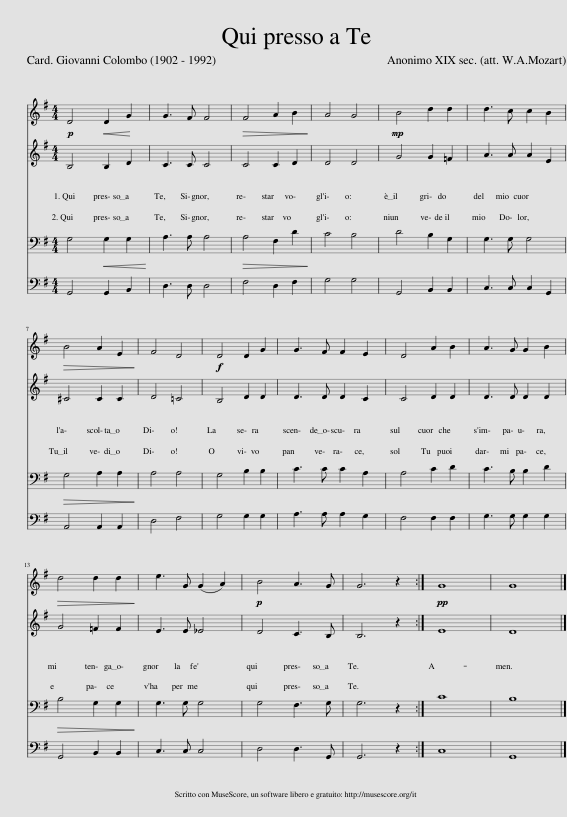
X:1
%%score 1 2 3 4
L:1/8
Q:1/4=90
M:4/4
I:linebreak $
K:G
V:1 treble
V:2 treble
V:3 bass
V:4 bass
V:1
!p! D4!<(! D2!<)! G2 | G3 F F4 |!>(! F4 A2 B2!>)! | A4 G4 |!mp! B4 d2 d2 | %5
 d3 c c2 B2 |$!>(! B4 A2 E2!>)! | F4 D4 |!f! D4 D2 G2 | G3 F F2 E2 | %10
 D4 A2 B2 | A3 G G2 B2 |$!>(! d4 d2 d2!>)! | e3 G (G2 A2) |!p! B4 A3 G | %15
 G6 z2 :|!pp! G8 | G8 |] %18
V:2
 B,4 B,2 D2 | C3 C C4 | C4 C2 D2 | D4 D4 | G4 G2 =F2 | %5
 A3 A A2 E2 |$ ^C4 C2 C2 | D4 =C4 | B,4 D2 D2 | D3 D D2 C2 | %10
 C4 D2 D2 | D3 D D2 D2 |$ G4 =F2 F2 | E3 E _E4 | D4 C3 B, | %15
 B,6 z2 :| E8 | D8 |] %18
V:3
 G,4!<(! G,2 G,2!<)! | A,3 A, A,4 |!>(! A,4 F,2 D2!>)! | C4 B,4 | D4 B,2 G,2 | %5
 G,3 G, G,4 |$!>(! G,4 A,2 A,2!>)! | A,4 A,4 | G,4 B,2 B,2 | C3 C C2 A,2 | %10
 A,4 C2 D2 | C3 B, B,2 D2 |$!>(! B,4 G,2 G,2!>)! | G,3 G, G,4 | G,4 F,3 G, | %15
 G,6 z2 :| C8 | B,8 |] %18
V:4
 G,,4 G,,2 B,,2 | D,3 D, D,4 | F,4 D,2 F,2 | G,4 G,4 | G,,4 B,,2 B,,2 | %5
 C,3 C, C,2 G,,2 |$ A,,4 A,,2 A,,2 | D,4 F,4 | G,4 G,2 G,2 | A,3 A, A,2 G,2 | %10
 F,4 F,2 F,2 | G,3 G, G,2 G,2 |$ G,,4 B,,2 B,,2 | C,3 C, C,4 | D,4 D,3 G,, | %15
 G,,6 z2 :| C,8 | G,,8 |] %18
